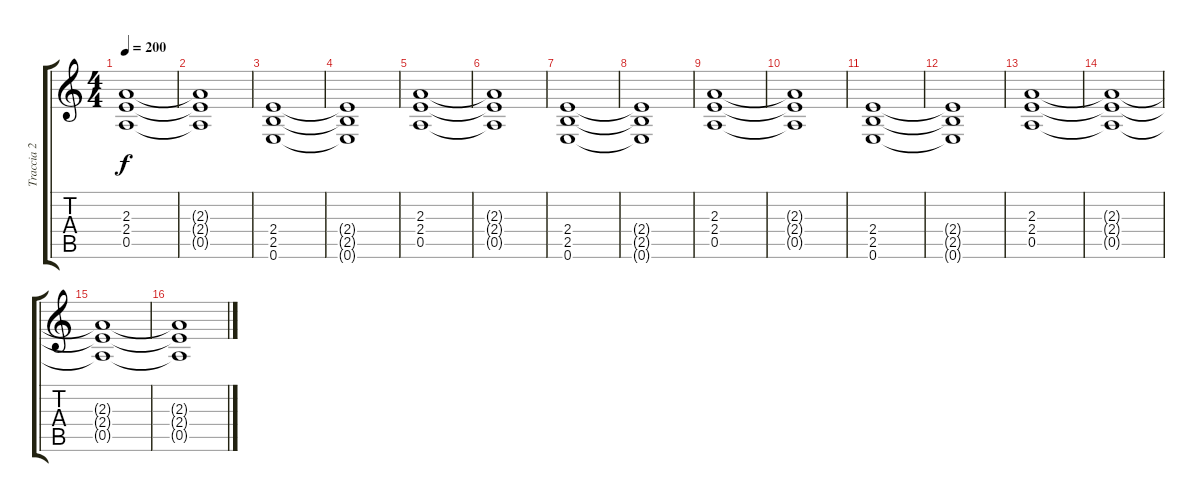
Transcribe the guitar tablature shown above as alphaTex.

\track ("Traccia 2" "Traccia 2") {instrument overdrivenguitar}
\staff {score tabs}
\tuning (E4 B3 G3 D3 A2 E2) {hide}
\ts (4 4)
\tempo 200
\clef g2
\ks c
(2.3 2.4 0.5).1{dy f} |
(2.3{t} 2.4{t} 0.5{t}).1 |
(2.4 2.5 0.6).1 |
(2.4{t} 2.5{t} 0.6{t}).1 |
(2.3 2.4 0.5).1 |
(2.3{t} 2.4{t} 0.5{t}).1 |
(2.4 2.5 0.6).1 |
(2.4{t} 2.5{t} 0.6{t}).1 |
(2.3 2.4 0.5).1 |
(2.3{t} 2.4{t} 0.5{t}).1 |
(2.4 2.5 0.6).1 |
(2.4{t} 2.5{t} 0.6{t}).1 |
(2.3 2.4 0.5).1 |
(2.3{t} 2.4{t} 0.5{t}).1 |
(2.3{t} 2.4{t} 0.5{t}).1 |
(2.3{t} 2.4{t} 0.5{t}).1
